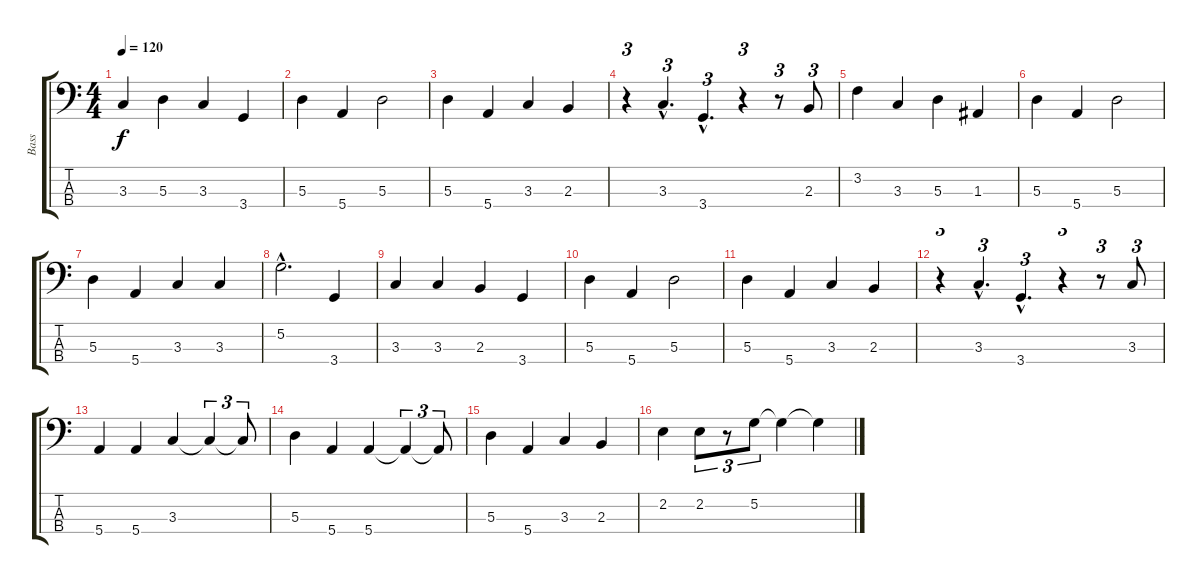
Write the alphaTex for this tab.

\track ("Bass" "Bass") {instrument electricbassfinger}
\staff {score tabs}
\tuning (G2 D2 A1 E1) {hide}
\ts (4 4)
\tempo 120
\clef f4
\ks c
3.3.4{dy f} 5.3.4 3.3.4 3.4.4 |
5.3.4 5.4.4 5.3.2 |
5.3.4 5.4.4 3.3.4 2.3.4 |
r.4{tu (3 2)} 3.3{hac}.4{d tu (3 2)} 3.4{hac}.4{d tu (3 2)} r.4{tu (3 2)} r.8{tu (3 2)} 2.3.8{tu (3 2)} |
3.2.4 3.3.4 5.3.4 1.3.4 |
5.3.4 5.4.4 5.3.2 |
5.3.4 5.4.4 3.3.4 3.3.4 |
5.2{hac}.2{d} 3.4.4 |
3.3.4 3.3.4 2.3.4 3.4.4 |
5.3.4 5.4.4 5.3.2 |
5.3.4 5.4.4 3.3.4 2.3.4 |
r.4{tu (3 2)} 3.3{hac}.4{d tu (3 2)} 3.4{hac}.4{d tu (3 2)} r.4{tu (3 2)} r.8{tu (3 2)} 3.3.8{tu (3 2)} |
5.4.4 5.4.4 3.3.4 3.3{t}.4{tu (3 2)} 3.3{t}.8{tu (3 2)} |
5.3.4 5.4.4 5.4.4 5.4{t}.4{tu (3 2)} 5.4{t}.8{tu (3 2)} |
5.3.4 5.4.4 3.3.4 2.3.4 |
2.2.4 2.2.8{tu (3 2)} r.8{tu (3 2)} 5.2.8{tu (3 2)} 5.2{t}.4 5.2{t}.4
